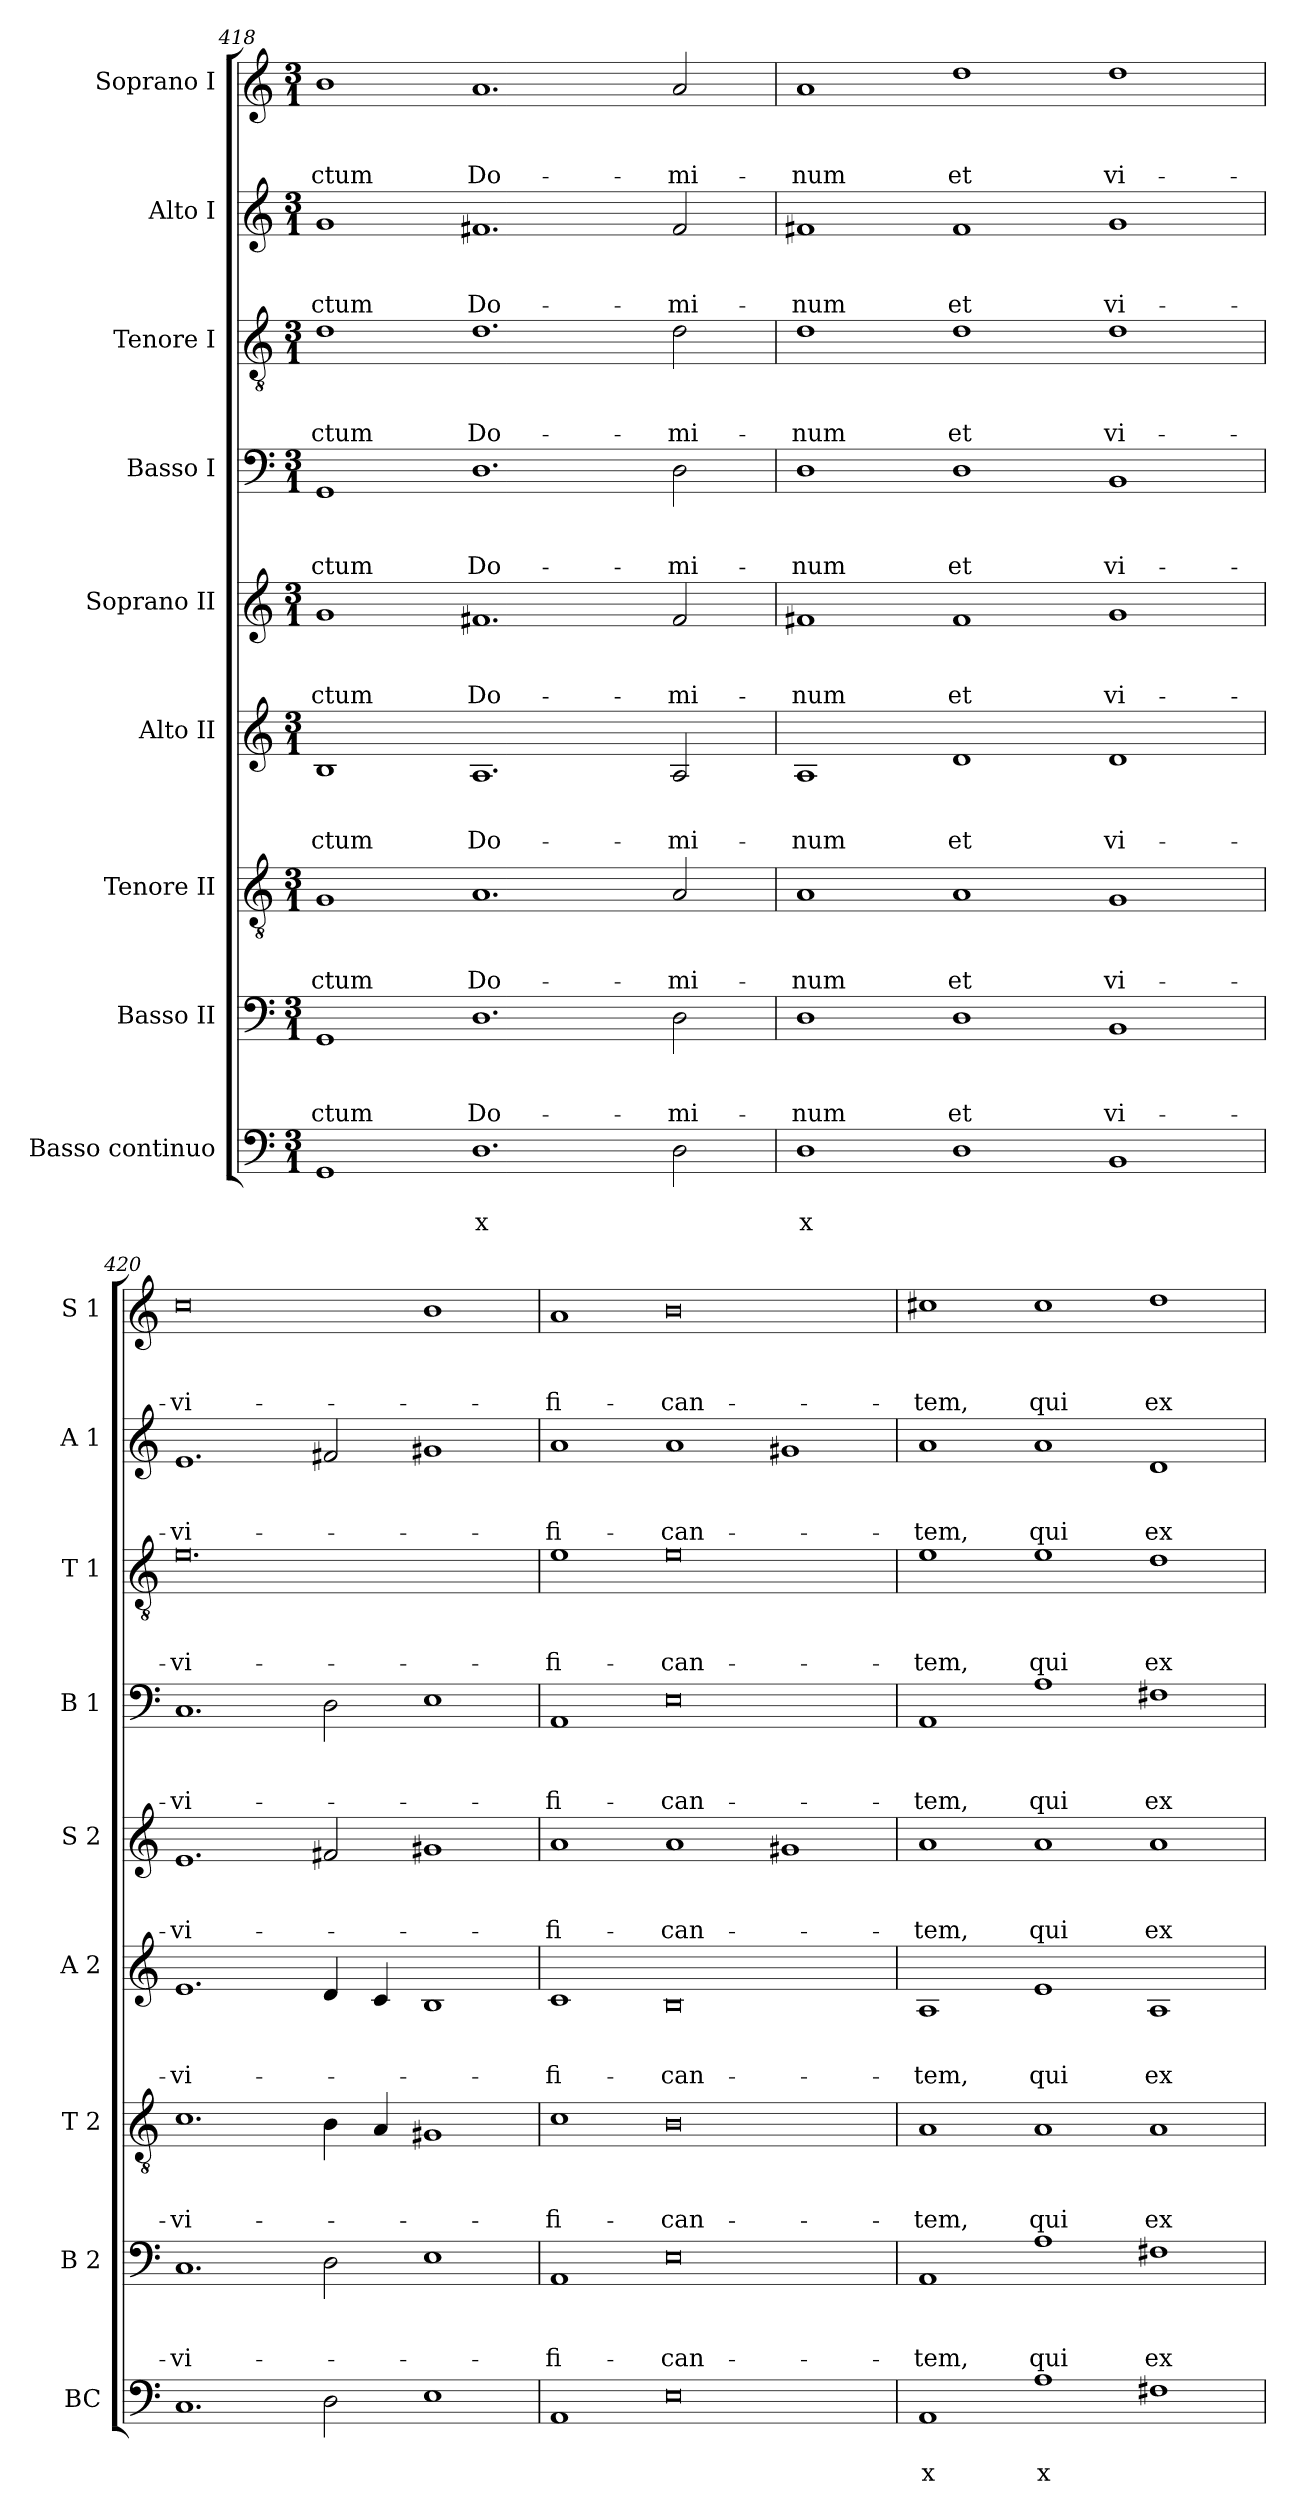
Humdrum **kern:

**kern	**text	**text	**kern	**text	**text	**text	**kern	**text	**text	**text	**kern	**text	**text	**text	**kern	**text	**text	**text	**kern	**text	**text	**text	**kern	**text	**text	**text	**kern	**text	**text	**text	**kern	**text	**text	**text
*part9	*part9	*part9	*part8	*part8	*part8	*part8	*part7	*part7	*part7	*part7	*part6	*part6	*part6	*part6	*part5	*part5	*part5	*part5	*part4	*part4	*part4	*part4	*part3	*part3	*part3	*part3	*part2	*part2	*part2	*part2	*part1	*part1	*part1	*part1
*staff9	*staff9	*staff9	*staff8	*staff8	*staff8	*staff8	*staff7	*staff7	*staff7	*staff7	*staff6	*staff6	*staff6	*staff6	*staff5	*staff5	*staff5	*staff5	*staff4	*staff4	*staff4	*staff4	*staff3	*staff3	*staff3	*staff3	*staff2	*staff2	*staff2	*staff2	*staff1	*staff1	*staff1	*staff1
*I"Basso continuo	*	*	*I"Basso II	*	*	*	*I"Tenore II	*	*	*	*I"Alto II	*	*	*	*I"Soprano II	*	*	*	*I"Basso I	*	*	*	*I"Tenore I	*	*	*	*I"Alto I	*	*	*	*I"Soprano I	*	*	*
*I'BC	*	*	*I'B 2	*	*	*	*I'T 2	*	*	*	*I'A 2	*	*	*	*I'S 2	*	*	*	*I'B 1	*	*	*	*I'T 1	*	*	*	*I'A 1	*	*	*	*I'S 1	*	*	*
*clefF4	*	*	*clefF4	*	*	*	*clefGv2	*	*	*	*clefG2	*	*	*	*clefG2	*	*	*	*clefF4	*	*	*	*clefGv2	*	*	*	*clefG2	*	*	*	*clefG2	*	*	*
*k[]	*	*	*k[]	*	*	*	*k[]	*	*	*	*k[]	*	*	*	*k[]	*	*	*	*k[]	*	*	*	*k[]	*	*	*	*k[]	*	*	*	*k[]	*	*	*
*C:	*	*	*C:	*	*	*	*C:	*	*	*	*C:	*	*	*	*C:	*	*	*	*C:	*	*	*	*C:	*	*	*	*C:	*	*	*	*C:	*	*	*
*M3/1	*	*	*M3/1	*	*	*	*M3/1	*	*	*	*M3/1	*	*	*	*M3/1	*	*	*	*M3/1	*	*	*	*M3/1	*	*	*	*M3/1	*	*	*	*M3/1	*	*	*
=418	=418	=418	=418	=418	=418	=418	=418	=418	=418	=418	=418	=418	=418	=418	=418	=418	=418	=418	=418	=418	=418	=418	=418	=418	=418	=418	=418	=418	=418	=418	=418	=418	=418	=418
!	!	!	!	!	!	!LO:LY:b	!	!	!	!LO:LY:b	!	!	!	!LO:LY:b	!	!	!	!LO:LY:b	!	!	!	!LO:LY:b	!	!	!	!LO:LY:b	!	!	!	!LO:LY:b	!	!	!	!LO:LY:b
1GG	.	.	1GG	.	.	-ctum	1G	.	.	-ctum	1B	.	.	-ctum	1g	.	.	-ctum	1GG	.	.	-ctum	1d	.	.	-ctum	1g	.	.	-ctum	1b	.	.	-ctum
!	!	!LO:LY:b	!	!	!	!LO:LY:b	!	!	!	!LO:LY:b	!	!	!	!LO:LY:b	!	!	!	!LO:LY:b	!	!	!	!LO:LY:b	!	!	!	!LO:LY:b	!	!	!	!LO:LY:b	!	!	!	!LO:LY:b
1.D	.	x	1.D	.	.	Do-	1.A	.	.	Do-	1.A	.	.	Do-	1.f#X	.	.	Do-	1.D	.	.	Do-	1.d	.	.	Do-	1.f#X	.	.	Do-	1.a	.	.	Do-
!	!	!	!	!	!	!LO:LY:b	!	!	!	!LO:LY:b	!	!	!	!LO:LY:b	!	!	!	!LO:LY:b	!	!	!	!LO:LY:b	!	!	!	!LO:LY:b	!	!	!	!LO:LY:b	!	!	!	!LO:LY:b
2D\	.	.	2D\	.	.	-mi-	2A/	.	.	-mi-	2A/	.	.	-mi-	2f#/	.	.	-mi-	2D\	.	.	-mi-	2d\	.	.	-mi-	2f#/	.	.	-mi-	2a/	.	.	-mi-
=419	=419	=419	=419	=419	=419	=419	=419	=419	=419	=419	=419	=419	=419	=419	=419	=419	=419	=419	=419	=419	=419	=419	=419	=419	=419	=419	=419	=419	=419	=419	=419	=419	=419	=419
!	!	!LO:LY:b	!	!	!	!LO:LY:b	!	!	!	!LO:LY:b	!	!	!	!LO:LY:b	!	!	!	!LO:LY:b	!	!	!	!LO:LY:b	!	!	!	!LO:LY:b	!	!	!	!LO:LY:b	!	!	!	!LO:LY:b
1D	.	x	1D	.	.	-num	1A	.	.	-num	1A	.	.	-num	1f#X	.	.	-num	1D	.	.	-num	1d	.	.	-num	1f#X	.	.	-num	1a	.	.	-num
!	!	!	!	!	!	!LO:LY:b	!	!	!	!LO:LY:b	!	!	!	!LO:LY:b	!	!	!	!LO:LY:b	!	!	!	!LO:LY:b	!	!	!	!LO:LY:b	!	!	!	!LO:LY:b	!	!	!	!LO:LY:b
1D	.	.	1D	.	.	et	1A	.	.	et	1d	.	.	et	1f#	.	.	et	1D	.	.	et	1d	.	.	et	1f#	.	.	et	1dd	.	.	et
!	!	!	!	!	!	!LO:LY:b	!	!	!	!LO:LY:b	!	!	!	!LO:LY:b	!	!	!	!LO:LY:b	!	!	!	!LO:LY:b	!	!	!	!LO:LY:b	!	!	!	!LO:LY:b	!	!	!	!LO:LY:b
1BB	.	.	1BB	.	.	vi-	1G	.	.	vi-	1d	.	.	vi-	1g	.	.	vi-	1BB	.	.	vi-	1d	.	.	vi-	1g	.	.	vi-	1dd	.	.	vi-
=420	=420	=420	=420	=420	=420	=420	=420	=420	=420	=420	=420	=420	=420	=420	=420	=420	=420	=420	=420	=420	=420	=420	=420	=420	=420	=420	=420	=420	=420	=420	=420	=420	=420	=420
!	!	!	!	!	!	!LO:LY:b	!	!	!	!LO:LY:b	!	!	!	!LO:LY:b	!	!	!	!LO:LY:b	!	!	!	!LO:LY:b	!	!	!	!LO:LY:b	!	!	!	!LO:LY:b	!	!	!	!LO:LY:b
1.C	.	.	1.C	.	.	-vi-	1.c	.	.	-vi-	1.e	.	.	-vi-	1.e	.	.	-vi-	1.C	.	.	-vi-	0.e	.	.	-vi-	1.e	.	.	-vi-	0cc	.	.	-vi-
2D\	.	.	2D\	.	.	.	4B\	.	.	.	4d/	.	.	.	2f#X/	.	.	.	2D\	.	.	.	.	.	.	.	2f#X/	.	.	.	.	.	.	.
.	.	.	.	.	.	.	4A/	.	.	.	4c/	.	.	.	.	.	.	.	.	.	.	.	.	.	.	.	.	.	.	.	.	.	.	.
1E	.	.	1E	.	.	.	1G#X	.	.	.	1B	.	.	.	1g#X	.	.	.	1E	.	.	.	.	.	.	.	1g#X	.	.	.	1b	.	.	.
!!LO:PB:g=z
=421	=421	=421	=421	=421	=421	=421	=421	=421	=421	=421	=421	=421	=421	=421	=421	=421	=421	=421	=421	=421	=421	=421	=421	=421	=421	=421	=421	=421	=421	=421	=421	=421	=421	=421
!	!	!	!	!	!	!LO:LY:b	!	!	!	!LO:LY:b	!	!	!	!LO:LY:b	!	!	!	!LO:LY:b	!	!	!	!LO:LY:b	!	!	!	!LO:LY:b	!	!	!	!LO:LY:b	!	!	!	!LO:LY:b
1AA	.	.	1AA	.	.	-fi-	1c	.	.	-fi-	1c	.	.	-fi-	1a	.	.	-fi-	1AA	.	.	-fi-	1e	.	.	-fi-	1a	.	.	-fi-	1a	.	.	-fi-
!	!	!	!	!	!	!LO:LY:b	!	!	!	!LO:LY:b	!	!	!	!LO:LY:b	!	!	!	!LO:LY:b	!	!	!	!LO:LY:b	!	!	!	!LO:LY:b	!	!	!	!LO:LY:b	!	!	!	!LO:LY:b
0E	.	.	0E	.	.	-can-	0B	.	.	-can-	0B	.	.	-can-	1a	.	.	-can-	0E	.	.	-can-	0e	.	.	-can-	1a	.	.	-can-	0b	.	.	-can-
.	.	.	.	.	.	.	.	.	.	.	.	.	.	.	1g#X	.	.	.	.	.	.	.	.	.	.	.	1g#X	.	.	.	.	.	.	.
=422	=422	=422	=422	=422	=422	=422	=422	=422	=422	=422	=422	=422	=422	=422	=422	=422	=422	=422	=422	=422	=422	=422	=422	=422	=422	=422	=422	=422	=422	=422	=422	=422	=422	=422
!	!	!LO:LY:b	!	!	!	!LO:LY:b	!	!	!	!LO:LY:b	!	!	!	!LO:LY:b	!	!	!	!LO:LY:b	!	!	!	!LO:LY:b	!	!	!	!LO:LY:b	!	!	!	!LO:LY:b	!	!	!	!LO:LY:b
1AA	.	x	1AA	.	.	-tem,	1A	.	.	-tem,	1A	.	.	-tem,	1a	.	.	-tem,	1AA	.	.	-tem,	1e	.	.	-tem,	1a	.	.	-tem,	1cc#X	.	.	-tem,
!	!	!LO:LY:b	!	!	!	!LO:LY:b	!	!	!	!LO:LY:b	!	!	!	!LO:LY:b	!	!	!	!LO:LY:b	!	!	!	!LO:LY:b	!	!	!	!LO:LY:b	!	!	!	!LO:LY:b	!	!	!	!LO:LY:b
1A	.	x	1A	.	.	qui	1A	.	.	qui	1e	.	.	qui	1a	.	.	qui	1A	.	.	qui	1e	.	.	qui	1a	.	.	qui	1cc#	.	.	qui
!	!	!	!	!	!	!LO:LY:b	!	!	!	!LO:LY:b	!	!	!	!LO:LY:b	!	!	!	!LO:LY:b	!	!	!	!LO:LY:b	!	!	!	!LO:LY:b	!	!	!	!LO:LY:b	!	!	!	!LO:LY:b
1F#X	.	.	1F#X	.	.	ex	1A	.	.	ex	1A	.	.	ex	1a	.	.	ex	1F#X	.	.	ex	1d	.	.	ex	1d	.	.	ex	1dd	.	.	ex
=	=	=	=	=	=	=	=	=	=	=	=	=	=	=	=	=	=	=	=	=	=	=	=	=	=	=	=	=	=	=	=	=	=	=
*-	*-	*-	*-	*-	*-	*-	*-	*-	*-	*-	*-	*-	*-	*-	*-	*-	*-	*-	*-	*-	*-	*-	*-	*-	*-	*-	*-	*-	*-	*-	*-	*-	*-	*-
